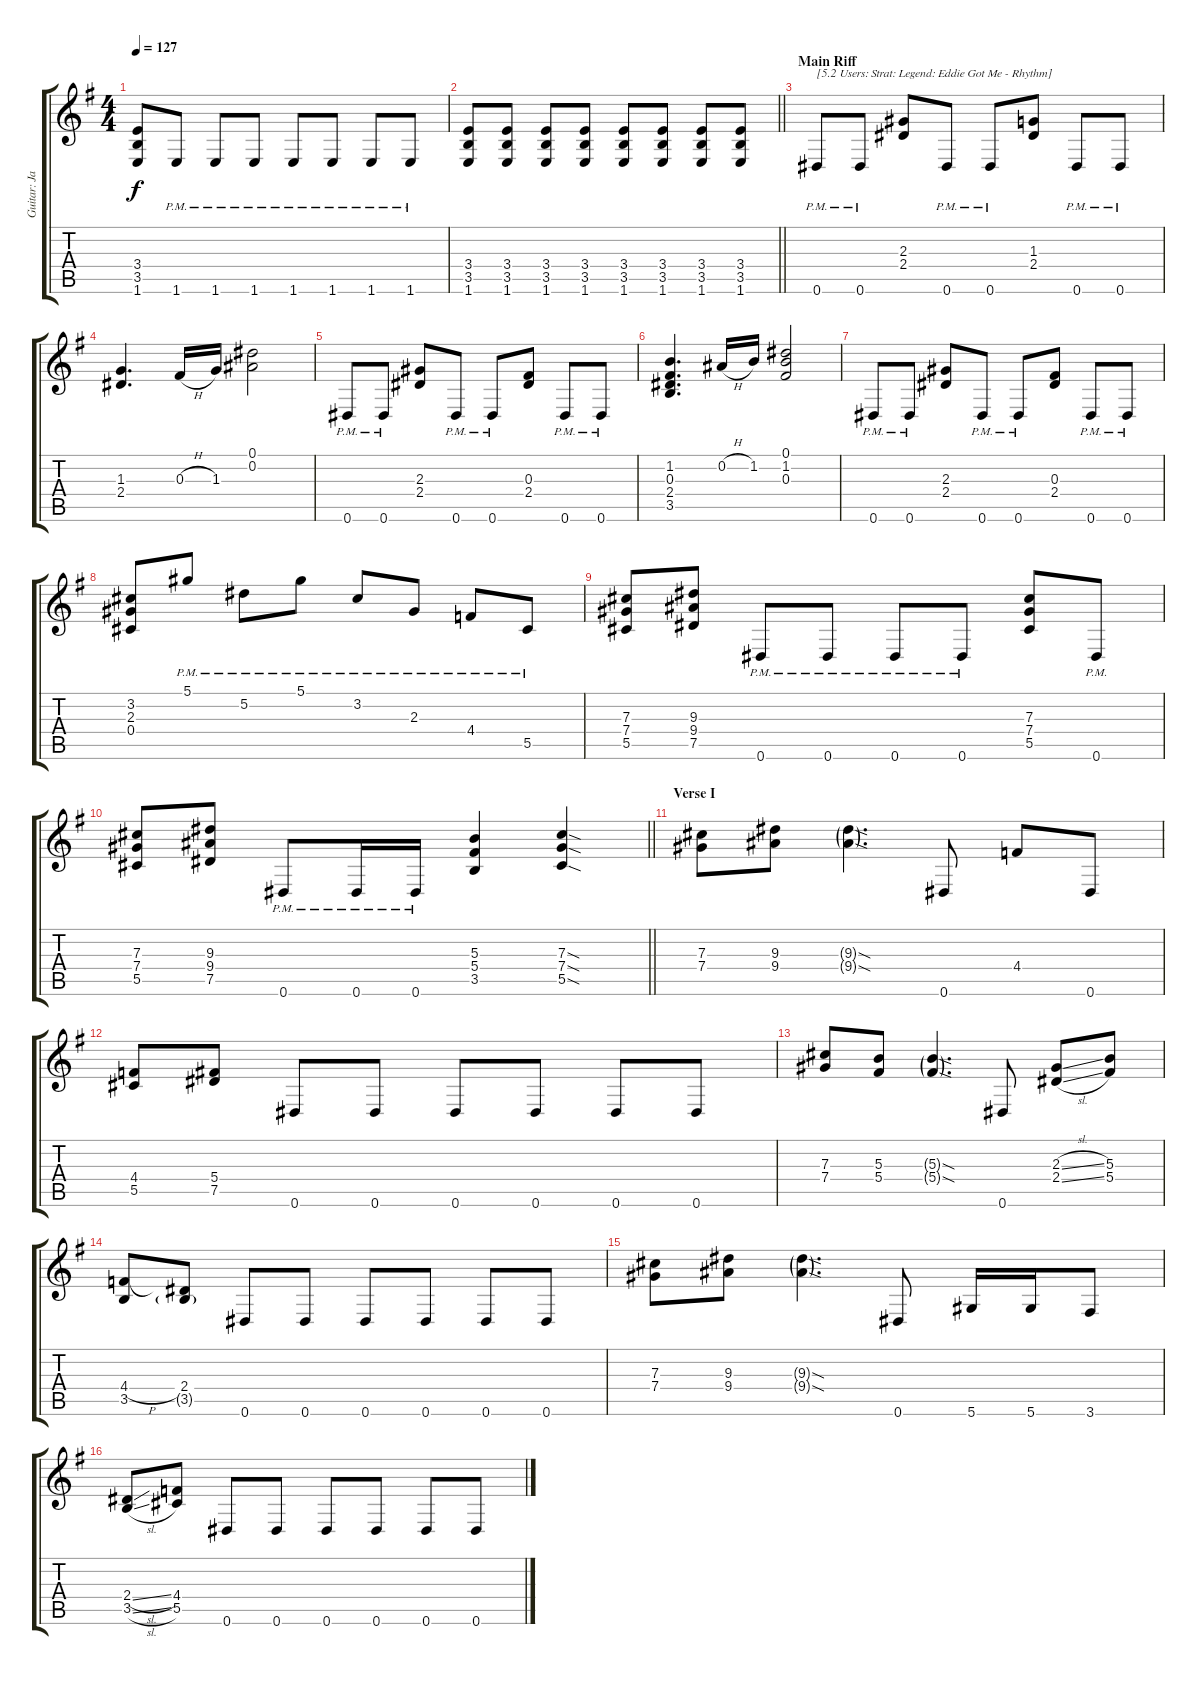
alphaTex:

\track ("Guitar: Jake II" "Guitar: Ja") {instrument overdrivenguitar}
\staff {score tabs}
\tuning (Eb4 Bb3 Gb3 Db3 Ab2 Eb2) {hide}
\ts (4 4)
\tempo 127
\clef g2
\ks g
(3.4{t} 3.5{t} 1.6{t}).8{dy f} 1.6{pm}.8 1.6{pm}.8 1.6{pm}.8 1.6{pm}.8 1.6{pm}.8 1.6{pm}.8 1.6{pm}.8 |
\barLineRight lightlight
(3.4 3.5 1.6).8 (3.4 3.5 1.6).8 (3.4 3.5 1.6).8 (3.4 3.5 1.6).8 (3.4 3.5 1.6).8 (3.4 3.5 1.6).8 (3.4 3.5 1.6).8 (3.4 3.5 1.6).8 |
\section ("" "Main Riff")
0.6{pm}.8{txt "[5.2 Users: Strat: Legend: Eddie Got Me - Rhythm]" instrument overdrivenguitar} 0.6{pm}.8 (2.3 2.4).8 0.6{pm}.8 0.6{pm}.8 (1.3 2.4).8 0.6{pm}.8 0.6{pm}.8 |
(1.3 2.4).4{d} 0.3{h}.16 1.3.16 (0.1 0.2).2 |
0.6{pm}.8 0.6{pm}.8 (2.3 2.4).8 0.6{pm}.8 0.6{pm}.8 (0.3 2.4).8 0.6{pm}.8 0.6{pm}.8 |
(1.2 0.3 2.4 3.5).4{d} 0.2{h}.16 1.2.16 (0.1 1.2 0.3).2 |
0.6{pm}.8 0.6{pm}.8 (2.3 2.4).8 0.6{pm}.8 0.6{pm}.8 (0.3 2.4).8 0.6{pm}.8 0.6{pm}.8 |
(3.2 2.3 0.4).8 5.1{pm}.8 5.2{pm}.8 5.1{pm}.8 3.2{pm}.8 2.3{pm}.8 4.4{pm}.8 5.5{pm}.8 |
(7.3 7.4 5.5).8 (9.3 9.4 7.5).8 0.6{pm}.8 0.6{pm}.8 0.6{pm}.8 0.6{pm}.8 (7.3 7.4 5.5).8 0.6{pm}.8 |
\barLineRight lightlight
(7.3 7.4 5.5).8 (9.3 9.4 7.5).8 0.6{pm}.8 0.6{pm}.16 0.6{pm}.16 (5.3 5.4 3.5).4 (7.3{sod} 7.4{sod} 5.5{sod}).4 |
\section ("" "Verse I")
(7.3 7.4).8 (9.3 9.4).8 (9.3{sod g} 9.4{sod g}).4{d} 0.6.8 4.4.8 0.6.8 |
(4.4 5.5).8 (5.4 7.5).8 0.6.8 0.6.8 0.6.8 0.6.8 0.6.8 0.6.8 |
(7.3 7.4).8 (5.3 5.4).8 (5.3{sod g} 5.4{sod g}).4{d} 0.6.8 (2.3{sl} 2.4{sl}).8 (5.3 5.4).8 |
(4.4{h} 3.5).8 (2.4 3.5{g}).8 0.6.8 0.6.8 0.6.8 0.6.8 0.6.8 0.6.8 |
(7.3 7.4).8 (9.3 9.4).8 (9.3{sod g} 9.4{sod g}).4{d} 0.6.8 5.6.16 5.6.16 3.6.8 |
(2.4{sl} 3.5{sl}).8 (4.4 5.5).8 0.6.8 0.6.8 0.6.8 0.6.8 0.6.8 0.6.8
